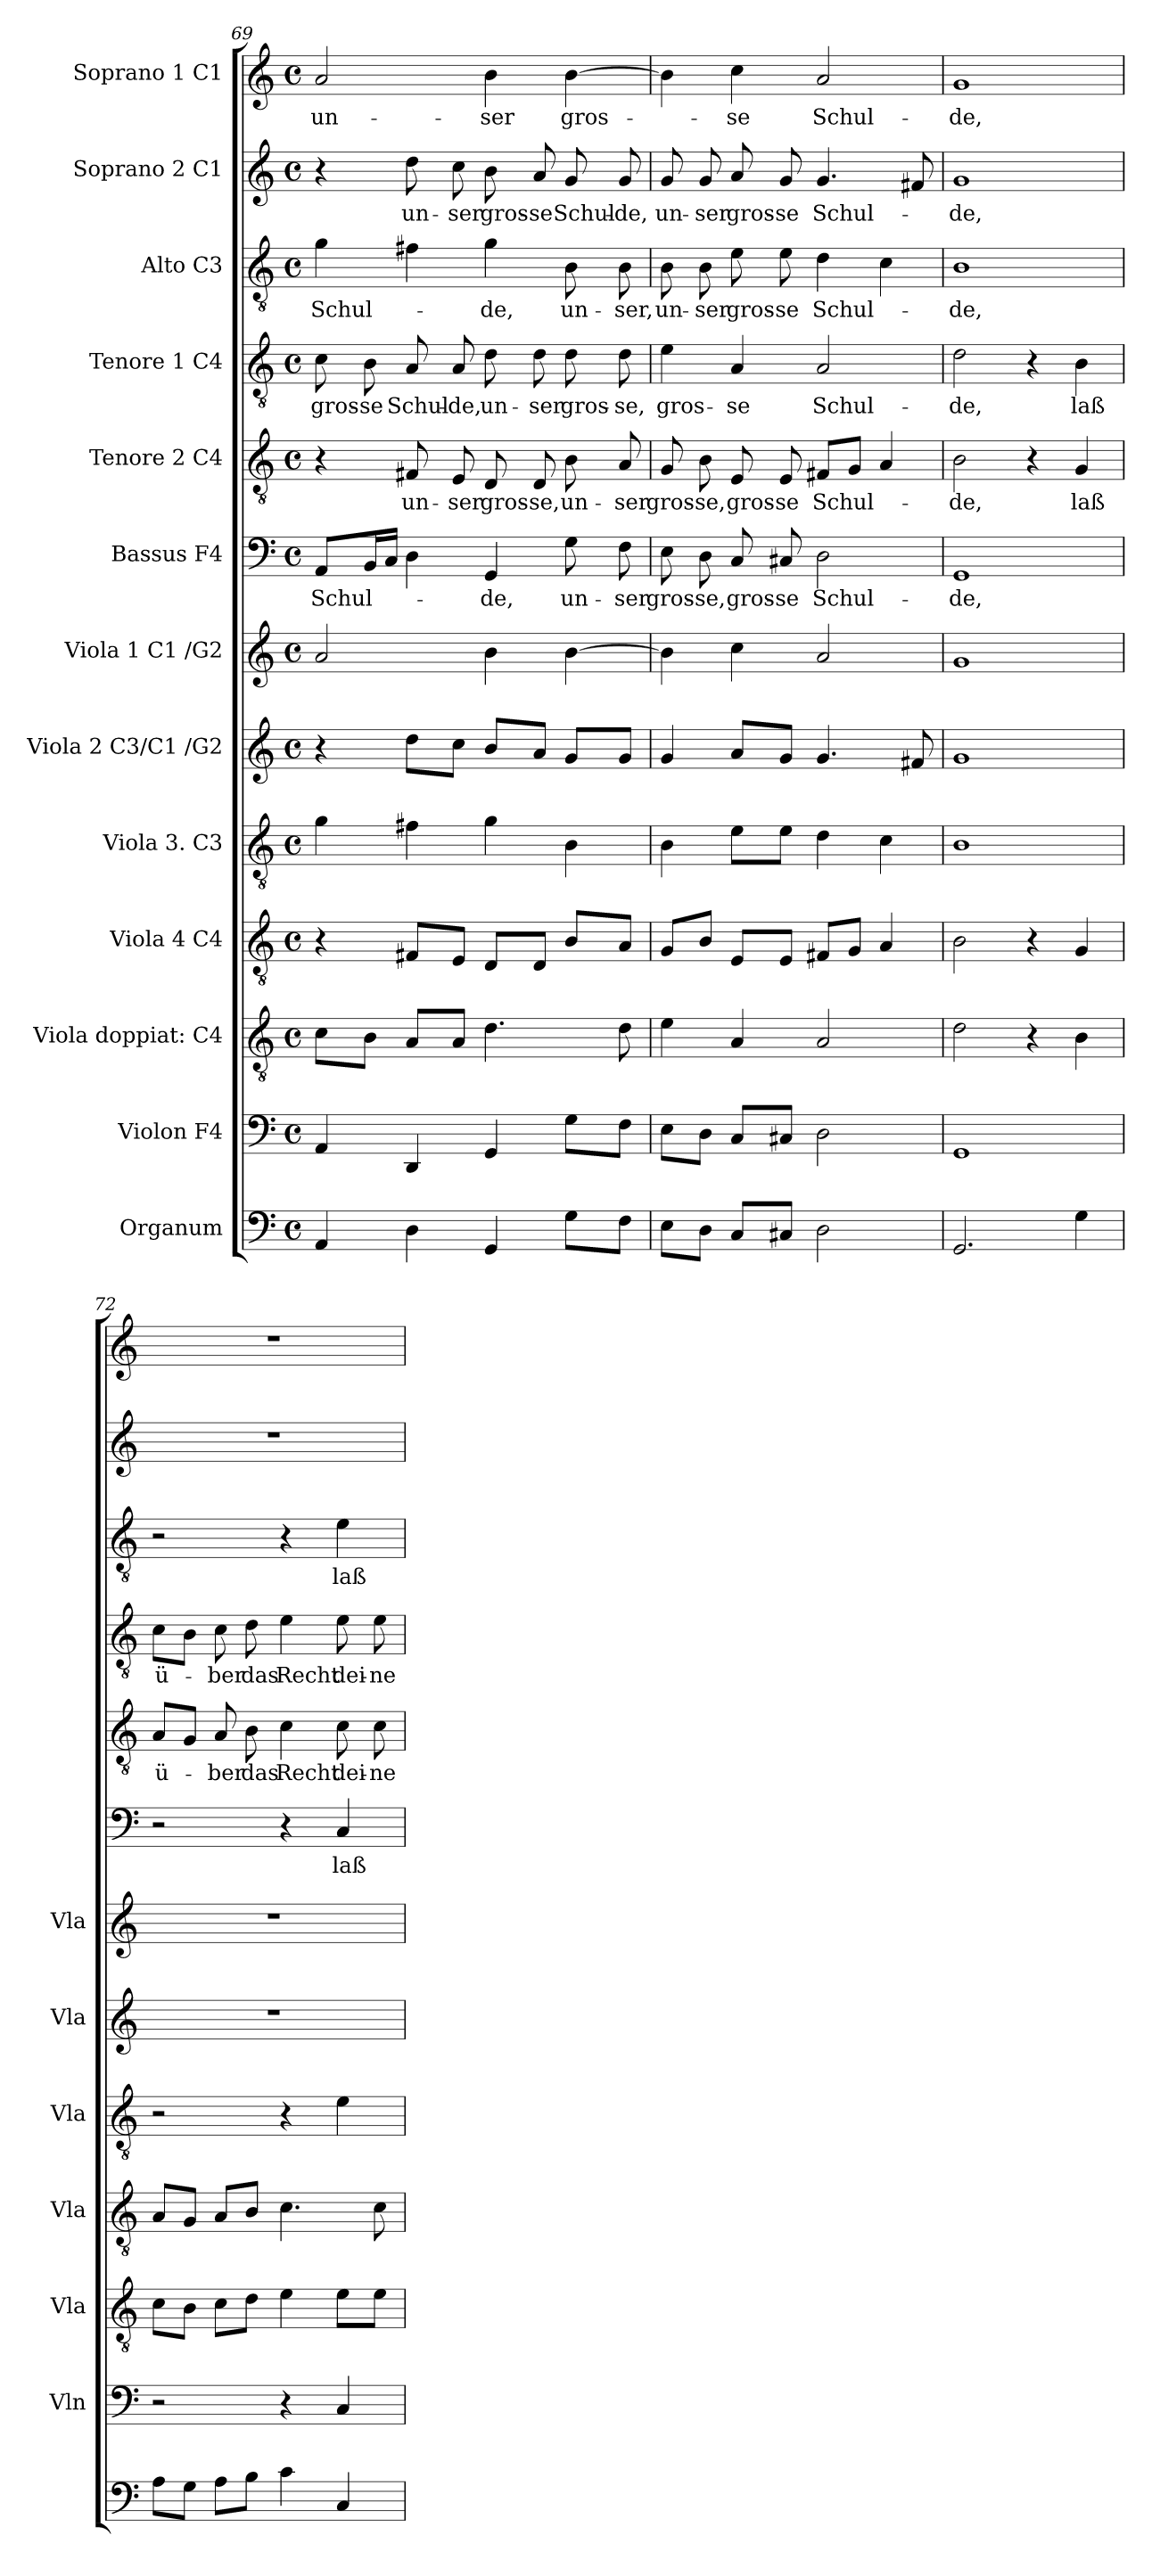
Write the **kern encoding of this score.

**kern	**kern	**kern	**kern	**kern	**kern	**kern	**kern	**text	**kern	**text	**kern	**text	**kern	**text	**kern	**text	**kern	**text
*part13	*part12	*part11	*part10	*part9	*part8	*part7	*part6	*part6	*part5	*part5	*part4	*part4	*part3	*part3	*part2	*part2	*part1	*part1
*staff13	*staff12	*staff11	*staff10	*staff9	*staff8	*staff7	*staff6	*staff6	*staff5	*staff5	*staff4	*staff4	*staff3	*staff3	*staff2	*staff2	*staff1	*staff1
*I"Organum	*I"Violon  F4	*I"Viola doppiat:  C4	*I"Viola 4  C4	*I"Viola 3.  C3	*I"Viola 2  C3/C1 /G2	*I"Viola 1  C1 /G2	*I"Bassus  F4	*	*I"Tenore 2  C4	*	*I"Tenore 1  C4	*	*I"Alto  C3	*	*I"Soprano 2  C1	*	*I"Soprano 1  C1	*
*	*I'Vln	*I'Vla	*I'Vla	*I'Vla	*I'Vla	*I'Vla	*	*	*	*	*	*	*	*	*	*	*	*
!!LO:LB:g=z
*clefF4	*clefF4	*clefGv2	*clefGv2	*clefGv2	*clefG2	*clefG2	*clefF4	*	*clefGv2	*	*clefGv2	*	*clefGv2	*	*clefG2	*	*clefG2	*
*k[]	*k[]	*k[]	*k[]	*k[]	*k[]	*k[]	*k[]	*	*k[]	*	*k[]	*	*k[]	*	*k[]	*	*k[]	*
*C:	*C:	*C:	*C:	*C:	*C:	*C:	*C:	*	*C:	*	*C:	*	*C:	*	*C:	*	*C:	*
*M4/4	*M4/4	*M4/4	*M4/4	*M4/4	*M4/4	*M4/4	*M4/4	*	*M4/4	*	*M4/4	*	*M4/4	*	*M4/4	*	*M4/4	*
*met(c)	*met(c)	*met(c)	*met(c)	*met(c)	*met(c)	*met(c)	*met(c)	*	*met(c)	*	*met(c)	*	*met(c)	*	*met(c)	*	*met(c)	*
=69	=69	=69	=69	=69	=69	=69	=69	=69	=69	=69	=69	=69	=69	=69	=69	=69	=69	=69
!	!	!	!	!	!	!	!	!LO:LY:b	!	!	!	!LO:LY:b	!	!LO:LY:b	!	!	!	!LO:LY:b
4AA/	4AA/	8c\L	4r	4g\	4r	2a/	8AA/L	Schul-	4r	.	8c\	gros-	4g\	Schul-	4r	.	2a/	un-
!	!	!	!	!	!	!	!	!	!	!	!	!LO:LY:b	!	!	!	!	!	!
.	.	8B\J	.	.	.	.	16BB/L	.	.	.	8B\	-se	.	.	.	.	.	.
.	.	.	.	.	.	.	16C/JJ	.	.	.	.	.	.	.	.	.	.	.
!	!	!	!	!	!	!	!	!	!	!LO:LY:b	!	!LO:LY:b	!	!	!	!LO:LY:b	!	!
4D\	4DD/	8A/L	8F#X/L	4f#X\	8dd\L	.	4D\	.	8F#X/	un-	8A/	Schul-	4f#X\	.	8dd\	un-	.	.
!	!	!	!	!	!	!	!	!	!	!LO:LY:b	!	!LO:LY:b	!	!	!	!LO:LY:b	!	!
.	.	8A/J	8E/J	.	8cc\J	.	.	.	8E/	-ser	8A/	-de,	.	.	8cc\	-ser	.	.
!	!	!	!	!	!	!	!	!LO:LY:b	!	!LO:LY:b	!	!LO:LY:b	!	!LO:LY:b	!	!LO:LY:b	!	!LO:LY:b
4GG/	4GG/	4.d\	8D/L	4g\	8b/L	4b\	4GG/	-de,	8D/	gros-	8d\	un-	4g\	-de,	8b\	gros-	4b\	-ser
!	!	!	!	!	!	!	!	!	!	!LO:LY:b	!	!LO:LY:b	!	!	!	!LO:LY:b	!	!
.	.	.	8D/J	.	8a/J	.	.	.	8D/	-se,	8d\	-ser	.	.	8a/	-se	.	.
!	!	!	!	!	!	!	!	!LO:LY:b	!	!LO:LY:b	!	!LO:LY:b	!	!LO:LY:b	!	!LO:LY:b	!	!LO:LY:b
8G\L	8G\L	.	8B/L	4B\	8g/L	[4b\	8G\	un-	8B\	un-	8d\	gros-	8B\	un-	8g/	Schul-	[4b\	gros-
!	!	!	!	!	!	!	!	!LO:LY:b	!	!LO:LY:b	!	!LO:LY:b	!	!LO:LY:b	!	!LO:LY:b	!	!
8F\J	8F\J	8d\	8A/J	.	8g/J	.	8F\	-ser	8A/	-ser	8d\	-se,	8B\	-ser,	8g/	-de,	.	.
=70	=70	=70	=70	=70	=70	=70	=70	=70	=70	=70	=70	=70	=70	=70	=70	=70	=70	=70
!	!	!	!	!	!	!	!	!LO:LY:b	!	!LO:LY:b	!	!LO:LY:b	!	!LO:LY:b	!	!LO:LY:b	!	!
8E\L	8E\L	4e\	8G/L	4B\	4g/	4b\]	8E\	gros-	8G/	gros-	4e\	gros-	8B\	un-	8g/	un-	4b\]	.
!	!	!	!	!	!	!	!	!LO:LY:b	!	!LO:LY:b	!	!	!	!LO:LY:b	!	!LO:LY:b	!	!
8D\J	8D\J	.	8B/J	.	.	.	8D\	-se,	8B\	-se,	.	.	8B\	-ser	8g/	-ser	.	.
!	!	!	!	!	!	!	!	!LO:LY:b	!	!LO:LY:b	!	!LO:LY:b	!	!LO:LY:b	!	!LO:LY:b	!	!LO:LY:b
8C/L	8C/L	4A/	8E/L	8e\L	8a/L	4cc\	8C/	gros-	8E/	gros-	4A/	-se	8e\	gros-	8a/	gros-	4cc\	-se
!	!	!	!	!	!	!	!	!LO:LY:b	!	!LO:LY:b	!	!	!	!LO:LY:b	!	!LO:LY:b	!	!
8C#X/J	8C#X/J	.	8E/J	8e\J	8g/J	.	8C#X/	-se	8E/	-se	.	.	8e\	-se	8g/	-se	.	.
!	!	!	!	!	!	!	!	!LO:LY:b	!	!LO:LY:b	!	!LO:LY:b	!	!LO:LY:b	!	!LO:LY:b	!	!LO:LY:b
2D\	2D\	2A/	8F#X/L	4d\	4.g/	2a/	2D\	Schul-	8F#X/L	Schul-	2A/	Schul-	4d\	Schul-	4.g/	Schul-	2a/	Schul-
.	.	.	8G/J	.	.	.	.	.	8G/J	.	.	.	.	.	.	.	.	.
.	.	.	4A/	4c\	.	.	.	.	4A/	.	.	.	4c\	.	.	.	.	.
.	.	.	.	.	8f#X/	.	.	.	.	.	.	.	.	.	8f#X/	.	.	.
=71	=71	=71	=71	=71	=71	=71	=71	=71	=71	=71	=71	=71	=71	=71	=71	=71	=71	=71
!	!	!	!	!	!	!	!	!LO:LY:b	!	!LO:LY:b	!	!LO:LY:b	!	!LO:LY:b	!	!LO:LY:b	!	!LO:LY:b
2.GG/	1GG	2d\	2B\	1B	1g	1g	1GG	-de,	2B\	-de,	2d\	-de,	1B	-de,	1g	-de,	1g	-de,
.	.	4r	4r	.	.	.	.	.	4r	.	4r	.	.	.	.	.	.	.
!	!	!	!	!	!	!	!	!	!	!LO:LY:b	!	!LO:LY:b	!	!	!	!	!	!
4G\	.	4B\	4G/	.	.	.	.	.	4G/	laß	4B\	laß	.	.	.	.	.	.
=72	=72	=72	=72	=72	=72	=72	=72	=72	=72	=72	=72	=72	=72	=72	=72	=72	=72	=72
!	!	!	!	!	!	!	!	!	!	!LO:LY:b	!	!LO:LY:b	!	!	!	!	!	!
8A\L	2r	8c\L	8A/L	2r	1r	1r	2r	.	8A/L	ü-	8c\L	ü-	2r	.	1r	.	1r	.
8G\J	.	8B\J	8G/J	.	.	.	.	.	8G/J	.	8B\J	.	.	.	.	.	.	.
!	!	!	!	!	!	!	!	!	!	!LO:LY:b	!	!LO:LY:b	!	!	!	!	!	!
8A\L	.	8c\L	8A/L	.	.	.	.	.	8A/	-ber	8c\	-ber	.	.	.	.	.	.
!	!	!	!	!	!	!	!	!	!	!LO:LY:b	!	!LO:LY:b	!	!	!	!	!	!
8B\J	.	8d\J	8B/J	.	.	.	.	.	8B\	das	8d\	das	.	.	.	.	.	.
!	!	!	!	!	!	!	!	!	!	!LO:LY:b	!	!LO:LY:b	!	!	!	!	!	!
4c\	4r	4e\	4.c\	4r	.	.	4r	.	4c\	Recht	4e\	Recht	4r	.	.	.	.	.
!	!	!	!	!	!	!	!	!LO:LY:b	!	!LO:LY:b	!	!LO:LY:b	!	!LO:LY:b	!	!	!	!
4C/	4C/	8e\L	.	4e\	.	.	4C/	laß	8c\	dei-	8e\	dei-	4e\	laß	.	.	.	.
!	!	!	!	!	!	!	!	!	!	!LO:LY:b	!	!LO:LY:b	!	!	!	!	!	!
.	.	8e\J	8c\	.	.	.	.	.	8c\	-ne	8e\	-ne	.	.	.	.	.	.
=	=	=	=	=	=	=	=	=	=	=	=	=	=	=	=	=	=	=
*-	*-	*-	*-	*-	*-	*-	*-	*-	*-	*-	*-	*-	*-	*-	*-	*-	*-	*-
